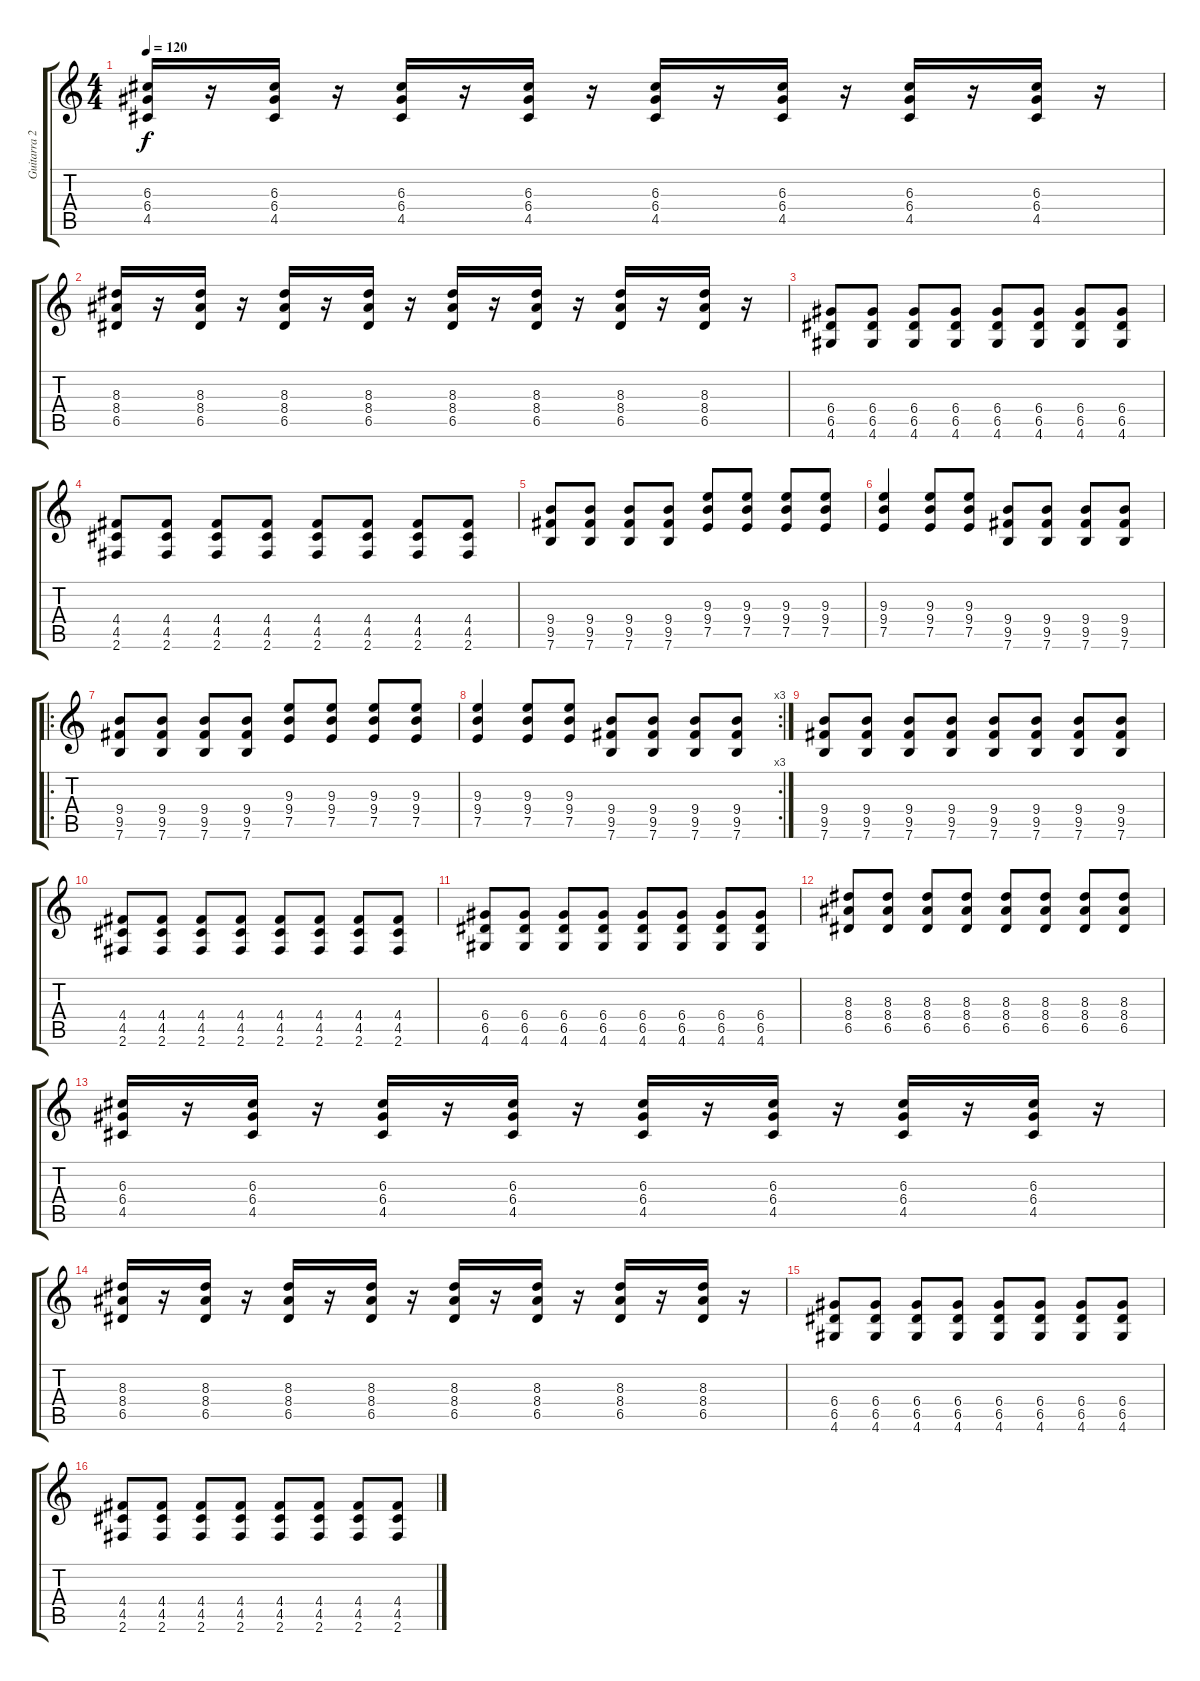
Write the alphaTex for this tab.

\track ("Guitarra 2" "Guitarra 2") {instrument distortionguitar}
\staff {score tabs}
\tuning (E4 B3 G3 D3 A2 E2) {hide}
\ts (4 4)
\tempo 120
\clef g2
\ks c
(6.3 6.4 4.5).16{dy f} r.16 (6.3 6.4 4.5).16 r.16 (6.3 6.4 4.5).16 r.16 (6.3 6.4 4.5).16 r.16 (6.3 6.4 4.5).16 r.16 (6.3 6.4 4.5).16 r.16 (6.3 6.4 4.5).16 r.16 (6.3 6.4 4.5).16 r.16 |
(8.3 8.4 6.5).16 r.16 (8.3 8.4 6.5).16 r.16 (8.3 8.4 6.5).16 r.16 (8.3 8.4 6.5).16 r.16 (8.3 8.4 6.5).16 r.16 (8.3 8.4 6.5).16 r.16 (8.3 8.4 6.5).16 r.16 (8.3 8.4 6.5).16 r.16 |
(6.4 6.5 4.6).8 (6.4 6.5 4.6).8 (6.4 6.5 4.6).8 (6.4 6.5 4.6).8 (6.4 6.5 4.6).8 (6.4 6.5 4.6).8 (6.4 6.5 4.6).8 (6.4 6.5 4.6).8 |
(4.4 4.5 2.6).8 (4.4 4.5 2.6).8 (4.4 4.5 2.6).8 (4.4 4.5 2.6).8 (4.4 4.5 2.6).8 (4.4 4.5 2.6).8 (4.4 4.5 2.6).8 (4.4 4.5 2.6).8 |
(9.4 9.5 7.6).8 (9.4 9.5 7.6).8 (9.4 9.5 7.6).8 (9.4 9.5 7.6).8 (9.3 9.4 7.5).8 (9.3 9.4 7.5).8 (9.3 9.4 7.5).8 (9.3 9.4 7.5).8 |
(9.3 9.4 7.5).4 (9.3 9.4 7.5).8 (9.3 9.4 7.5).8 (9.4 9.5 7.6).8 (9.4 9.5 7.6).8 (9.4 9.5 7.6).8 (9.4 9.5 7.6).8 |
\ro
(9.4 9.5 7.6).8 (9.4 9.5 7.6).8 (9.4 9.5 7.6).8 (9.4 9.5 7.6).8 (9.3 9.4 7.5).8 (9.3 9.4 7.5).8 (9.3 9.4 7.5).8 (9.3 9.4 7.5).8 |
\rc 3
(9.3 9.4 7.5).4 (9.3 9.4 7.5).8 (9.3 9.4 7.5).8 (9.4 9.5 7.6).8 (9.4 9.5 7.6).8 (9.4 9.5 7.6).8 (9.4 9.5 7.6).8 |
(9.4 9.5 7.6).8 (9.4 9.5 7.6).8 (9.4 9.5 7.6).8 (9.4 9.5 7.6).8 (9.4 9.5 7.6).8 (9.4 9.5 7.6).8 (9.4 9.5 7.6).8 (9.4 9.5 7.6).8 |
(4.4 4.5 2.6).8 (4.4 4.5 2.6).8 (4.4 4.5 2.6).8 (4.4 4.5 2.6).8 (4.4 4.5 2.6).8 (4.4 4.5 2.6).8 (4.4 4.5 2.6).8 (4.4 4.5 2.6).8 |
(6.4 6.5 4.6).8 (6.4 6.5 4.6).8 (6.4 6.5 4.6).8 (6.4 6.5 4.6).8 (6.4 6.5 4.6).8 (6.4 6.5 4.6).8 (6.4 6.5 4.6).8 (6.4 6.5 4.6).8 |
(8.3 8.4 6.5).8 (8.3 8.4 6.5).8 (8.3 8.4 6.5).8 (8.3 8.4 6.5).8 (8.3 8.4 6.5).8 (8.3 8.4 6.5).8 (8.3 8.4 6.5).8 (8.3 8.4 6.5).8 |
(6.3 6.4 4.5).16 r.16 (6.3 6.4 4.5).16 r.16 (6.3 6.4 4.5).16 r.16 (6.3 6.4 4.5).16 r.16 (6.3 6.4 4.5).16 r.16 (6.3 6.4 4.5).16 r.16 (6.3 6.4 4.5).16 r.16 (6.3 6.4 4.5).16 r.16 |
(8.3 8.4 6.5).16 r.16 (8.3 8.4 6.5).16 r.16 (8.3 8.4 6.5).16 r.16 (8.3 8.4 6.5).16 r.16 (8.3 8.4 6.5).16 r.16 (8.3 8.4 6.5).16 r.16 (8.3 8.4 6.5).16 r.16 (8.3 8.4 6.5).16 r.16 |
(6.4 6.5 4.6).8 (6.4 6.5 4.6).8 (6.4 6.5 4.6).8 (6.4 6.5 4.6).8 (6.4 6.5 4.6).8 (6.4 6.5 4.6).8 (6.4 6.5 4.6).8 (6.4 6.5 4.6).8 |
(4.4 4.5 2.6).8 (4.4 4.5 2.6).8 (4.4 4.5 2.6).8 (4.4 4.5 2.6).8 (4.4 4.5 2.6).8 (4.4 4.5 2.6).8 (4.4 4.5 2.6).8 (4.4 4.5 2.6).8
